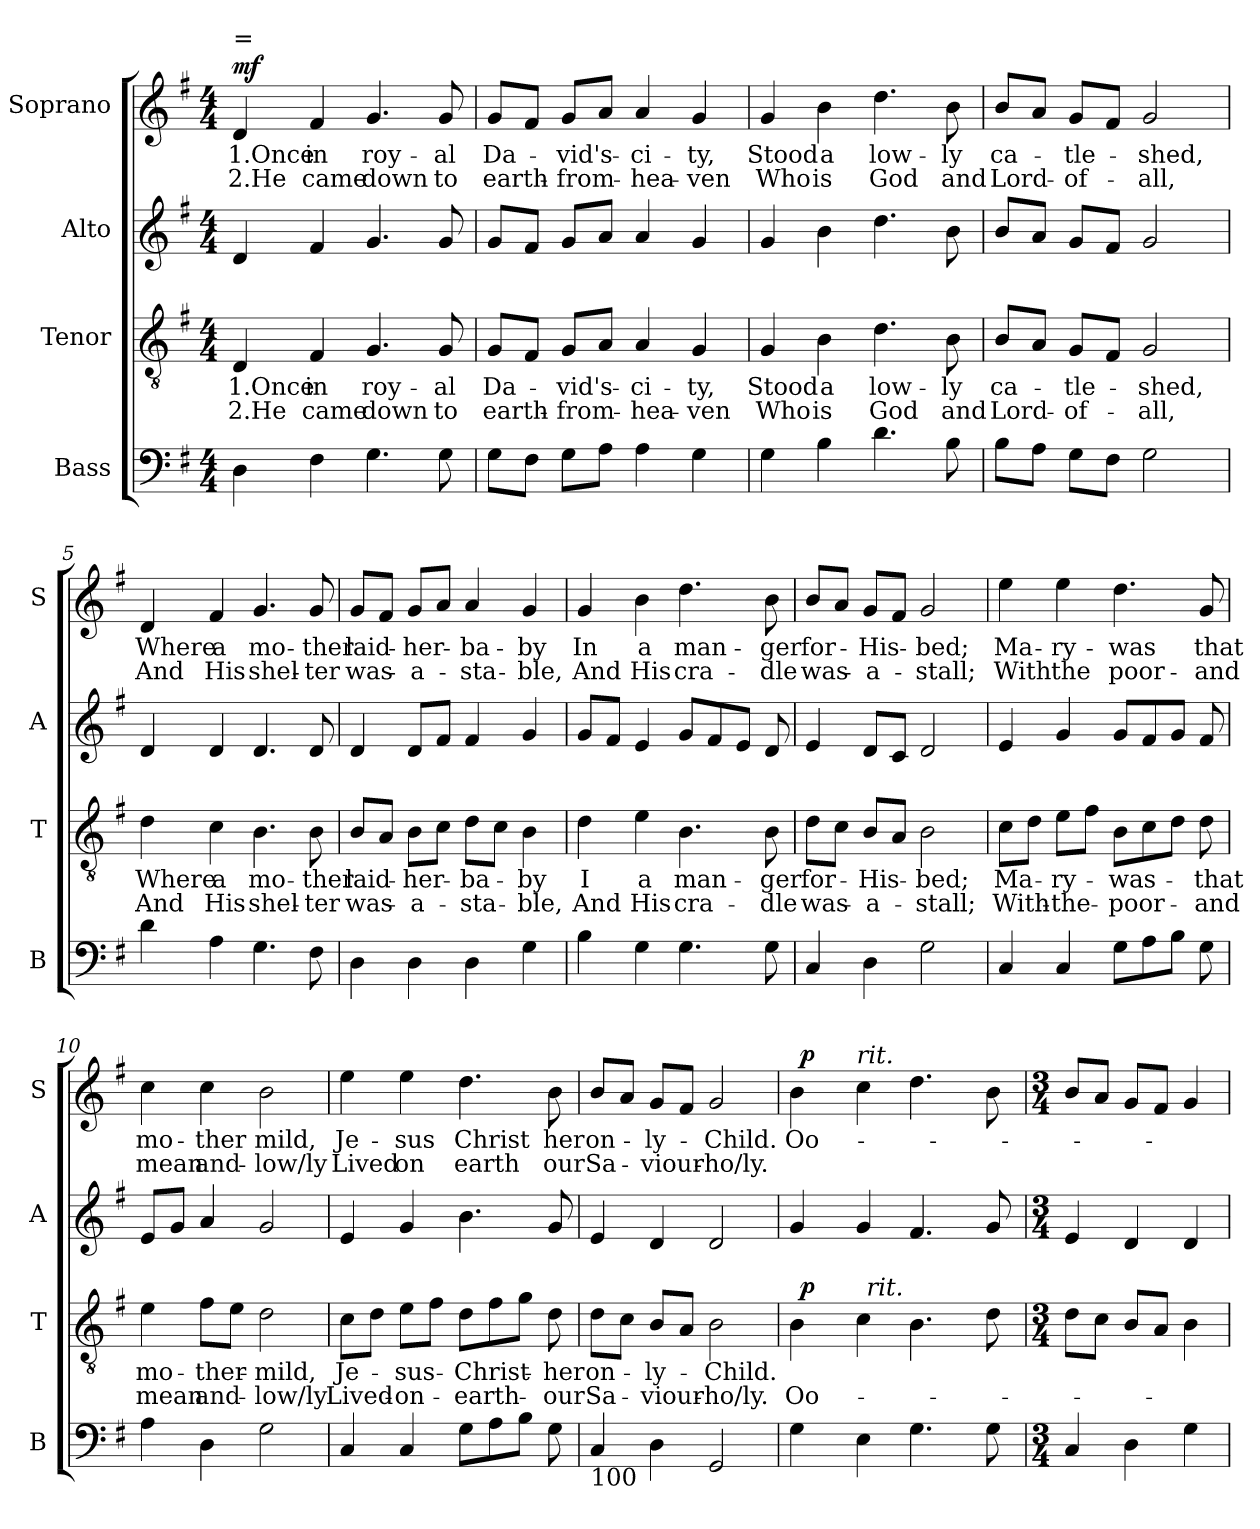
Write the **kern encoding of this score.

**kern	**kern	**text	**text	**dynam	**kern	**kern	**text	**text	**dynam
*part4	*part3	*part3	*part3	*part3	*part2	*part1	*part1	*part1	*part1
*staff4	*staff3	*staff3	*staff3	*staff3	*staff2	*staff1	*staff1	*staff1	*staff1
*I"Bass	*I"Tenor	*	*	*	*I"Alto	*I"Soprano	*	*	*
*I'B	*I'T	*	*	*	*I'A	*I'S	*	*	*
*clefF4	*clefGv2	*	*	*	*clefG2	*clefG2	*	*	*
*k[f#]	*k[f#]	*	*	*	*k[f#]	*k[f#]	*	*	*
*G:	*G:	*	*	*	*G:	*G:	*	*	*
*M4/4	*M4/4	*	*	*	*M4/4	*M4/4	*	*	*
=1	=1	=1	=1	=1	=1	=1	=1	=1	=1
!	!	!	!	!	!	!LO:TX:a:t==	!	!	!
!	!	!LO:LY:b	!LO:LY:b	!	!	!	!LO:LY:b	!LO:LY:b	!LO:DY:a
4D\	4D/	1.Once	2.He	.	4d/	4d/	1.Once	2.He	mf
!	!	!LO:LY:b	!LO:LY:b	!	!	!	!LO:LY:b	!LO:LY:b	!
4F#\	4F#/	in	came	.	4f#/	4f#/	in	came	.
!	!	!LO:LY:b	!LO:LY:b	!	!	!	!LO:LY:b	!LO:LY:b	!
4.G\	4.G/	roy-	down	.	4.g/	4.g/	roy-	down	.
!	!	!LO:LY:b	!LO:LY:b	!	!	!	!LO:LY:b	!LO:LY:b	!
8G\	8G/	-al	to	.	8g/	8g/	-al	to	.
=2	=2	=2	=2	=2	=2	=2	=2	=2	=2
!	!	!LO:LY:b	!LO:LY:b	!	!	!	!LO:LY:b	!LO:LY:b	!
8G\L	8G/L	Da-	earth-	.	8g/L	8g/L	Da-	earth-	.
8F#\J	8F#/J	.	.	.	8f#/J	8f#/J	.	.	.
!	!	!LO:LY:b	!LO:LY:b	!	!	!	!LO:LY:b	!LO:LY:b	!
8G\L	8G/L	-vid's-	-from-	.	8g/L	8g/L	-vid's-	-from-	.
8A\J	8A/J	.	.	.	8a/J	8a/J	.	.	.
!	!	!LO:LY:b	!LO:LY:b	!	!	!	!LO:LY:b	!LO:LY:b	!
4A\	4A/	-ci-	-hea-	.	4a/	4a/	-ci-	-hea-	.
!	!	!LO:LY:b	!LO:LY:b	!	!	!	!LO:LY:b	!LO:LY:b	!
4G\	4G/	-ty,	-ven	.	4g/	4g/	-ty,	-ven	.
=3	=3	=3	=3	=3	=3	=3	=3	=3	=3
!	!	!LO:LY:b	!LO:LY:b	!	!	!	!LO:LY:b	!LO:LY:b	!
4G\	4G/	Stood	Who	.	4g/	4g/	Stood	Who	.
!	!	!LO:LY:b	!LO:LY:b	!	!	!	!LO:LY:b	!LO:LY:b	!
4B\	4B\	a	is	.	4b\	4b\	a	is	.
!	!	!LO:LY:b	!LO:LY:b	!	!	!	!LO:LY:b	!LO:LY:b	!
4.d\	4.d\	low-	God	.	4.dd\	4.dd\	low-	God	.
!	!	!LO:LY:b	!LO:LY:b	!	!	!	!LO:LY:b	!LO:LY:b	!
8B\	8B\	-ly	and	.	8b\	8b\	-ly	and	.
=4	=4	=4	=4	=4	=4	=4	=4	=4	=4
!	!	!LO:LY:b	!LO:LY:b	!	!	!	!LO:LY:b	!LO:LY:b	!
8B\L	8B/L	ca-	Lord-	.	8b/L	8b/L	ca-	Lord-	.
8A\J	8A/J	.	.	.	8a/J	8a/J	.	.	.
!	!	!LO:LY:b	!LO:LY:b	!	!	!	!LO:LY:b	!LO:LY:b	!
8G\L	8G/L	-tle-	-of-	.	8g/L	8g/L	-tle-	-of-	.
8F#\J	8F#/J	.	.	.	8f#/J	8f#/J	.	.	.
!	!	!LO:LY:b	!LO:LY:b	!	!	!	!LO:LY:b	!LO:LY:b	!
2G\	2G/	-shed,	-all,	.	2g/	2g/	-shed,	-all,	.
!!LO:LB:g=z
=5	=5	=5	=5	=5	=5	=5	=5	=5	=5
!	!	!LO:LY:b	!LO:LY:b	!	!	!	!LO:LY:b	!LO:LY:b	!
4d\	4d\	Where	And	.	4d/	4d/	Where	And	.
!	!	!LO:LY:b	!LO:LY:b	!	!	!	!LO:LY:b	!LO:LY:b	!
4A\	4c\	a	His	.	4d/	4f#/	a	His	.
!	!	!LO:LY:b	!LO:LY:b	!	!	!	!LO:LY:b	!LO:LY:b	!
4.G\	4.B\	mo-	shel-	.	4.d/	4.g/	mo-	shel-	.
!	!	!LO:LY:b	!LO:LY:b	!	!	!	!LO:LY:b	!LO:LY:b	!
8F#\	8B\	-ther	-ter	.	8d/	8g/	-ther	-ter	.
=6	=6	=6	=6	=6	=6	=6	=6	=6	=6
!	!	!LO:LY:b	!LO:LY:b	!	!	!	!LO:LY:b	!LO:LY:b	!
4D\	8B/L	laid-	was-	.	4d/	8g/L	laid-	was-	.
.	8A/J	.	.	.	.	8f#/J	.	.	.
!	!	!LO:LY:b	!LO:LY:b	!	!	!	!LO:LY:b	!LO:LY:b	!
4D\	8B\L	-her-	-a-	.	8d/L	8g/L	-her-	-a-	.
.	8c\J	.	.	.	8f#/J	8a/J	.	.	.
!	!	!LO:LY:b	!LO:LY:b	!	!	!	!LO:LY:b	!LO:LY:b	!
4D\	8d\L	-ba-	-sta-	.	4f#/	4a/	-ba-	-sta-	.
.	8c\J	.	.	.	.	.	.	.	.
!	!	!LO:LY:b	!LO:LY:b	!	!	!	!LO:LY:b	!LO:LY:b	!
4G\	4B\	-by	-ble,	.	4g/	4g/	-by	-ble,	.
=7	=7	=7	=7	=7	=7	=7	=7	=7	=7
!	!	!LO:LY:b	!LO:LY:b	!	!	!	!LO:LY:b	!LO:LY:b	!
4B\	4d\	I	And	.	8g/L	4g/	In	And	.
.	.	.	.	.	8f#/J	.	.	.	.
!	!	!LO:LY:b	!LO:LY:b	!	!	!	!LO:LY:b	!LO:LY:b	!
4G\	4e\	a	His	.	4e/	4b\	a	His	.
!	!	!LO:LY:b	!LO:LY:b	!	!	!	!LO:LY:b	!LO:LY:b	!
4.G\	4.B\	man-	cra-	.	8g/L	4.dd\	man-	cra-	.
.	.	.	.	.	8f#/	.	.	.	.
.	.	.	.	.	8e/J	.	.	.	.
!	!	!LO:LY:b	!LO:LY:b	!	!	!	!LO:LY:b	!LO:LY:b	!
8G\	8B\	-ger	-dle	.	8d/	8b\	-ger	-dle	.
=8	=8	=8	=8	=8	=8	=8	=8	=8	=8
!	!	!LO:LY:b	!LO:LY:b	!	!	!	!LO:LY:b	!LO:LY:b	!
4C/	8d\L	for-	was-	.	4e/	8b/L	for-	was-	.
.	8c\J	.	.	.	.	8a/J	.	.	.
!	!	!LO:LY:b	!LO:LY:b	!	!	!	!LO:LY:b	!LO:LY:b	!
4D\	8B/L	-His-	-a-	.	8d/L	8g/L	-His-	-a-	.
.	8A/J	.	.	.	8c/J	8f#/J	.	.	.
!	!	!LO:LY:b	!LO:LY:b	!	!	!	!LO:LY:b	!LO:LY:b	!
2G\	2B\	-bed;	-stall;	.	2d/	2g/	-bed;	-stall;	.
!!LO:PB:g=z
=9	=9	=9	=9	=9	=9	=9	=9	=9	=9
!	!	!LO:LY:b	!LO:LY:b	!	!	!	!LO:LY:b	!LO:LY:b	!
4C/	8c\L	Ma-	With-	.	4e/	4ee\	Ma-	With	.
.	8d\J	.	.	.	.	.	.	.	.
!	!	!LO:LY:b	!LO:LY:b	!	!	!	!LO:LY:b	!LO:LY:b	!
4C/	8e\L	-ry-	-the-	.	4g/	4ee\	-ry-	the	.
.	8f#\J	.	.	.	.	.	.	.	.
!	!	!LO:LY:b	!LO:LY:b	!	!	!	!LO:LY:b	!LO:LY:b	!
8G\L	8B\L	-was-	-poor-	.	8g/L	4.dd\	-was	poor-	.
8A\	8c\	.	.	.	8f#/	.	.	.	.
8B\J	8d\J	.	.	.	8g/J	.	.	.	.
!	!	!LO:LY:b	!LO:LY:b	!	!	!	!LO:LY:b	!LO:LY:b	!
8G\	8d\	-that	-and	.	8f#/	8g/	that	-and	.
=10	=10	=10	=10	=10	=10	=10	=10	=10	=10
!	!	!LO:LY:b	!LO:LY:b	!	!	!	!LO:LY:b	!LO:LY:b	!
4A\	4e\	mo-	mean	.	8e/L	4cc\	mo-	mean	.
.	.	.	.	.	8g/J	.	.	.	.
!	!	!LO:LY:b	!LO:LY:b	!	!	!	!LO:LY:b	!LO:LY:b	!
4D\	8f#\L	-ther-	and-	.	4a/	4cc\	-ther	and-	.
.	8e\J	.	.	.	.	.	.	.	.
!	!	!LO:LY:b	!LO:LY:b	!	!	!	!LO:LY:b	!LO:LY:b	!
2G\	2d\	-mild,	-low/ly	.	2g/	2b\	mild,	-low/ly	.
=11	=11	=11	=11	=11	=11	=11	=11	=11	=11
!	!	!LO:LY:b	!LO:LY:b	!	!	!	!LO:LY:b	!LO:LY:b	!
4C/	8c\L	Je-	Lived-	.	4e/	4ee\	Je-	Lived	.
.	8d\J	.	.	.	.	.	.	.	.
!	!	!LO:LY:b	!LO:LY:b	!	!	!	!LO:LY:b	!LO:LY:b	!
4C/	8e\L	-sus-	-on-	.	4g/	4ee\	-sus	on	.
.	8f#\J	.	.	.	.	.	.	.	.
!	!	!LO:LY:b	!LO:LY:b	!	!	!	!LO:LY:b	!LO:LY:b	!
8G\L	8d\L	-Christ-	-earth-	.	4.b\	4.dd\	Christ	earth	.
8A\	8f#\	.	.	.	.	.	.	.	.
8B\J	8g\J	.	.	.	.	.	.	.	.
!	!	!LO:LY:b	!LO:LY:b	!	!	!	!LO:LY:b	!LO:LY:b	!
8G\	8d\	-her	-our	.	8g/	8b\	her	our	.
=12	=12	=12	=12	=12	=12	=12	=12	=12	=12
!LO:TX:b:t=100	!	!	!	!	!	!	!	!	!
!	!	!LO:LY:b	!LO:LY:b	!	!	!	!LO:LY:b	!LO:LY:b	!
4C/	8d\L	on-	Sa-	.	4e/	8b/L	on-	Sa-	.
.	8c\J	.	.	.	.	8a/J	.	.	.
!	!	!LO:LY:b	!LO:LY:b	!	!	!	!LO:LY:b	!LO:LY:b	!
4D\	8B/L	-ly-	-viour-	.	4d/	8g/L	-ly-	-viour-	.
.	8A/J	.	.	.	.	8f#/J	.	.	.
!	!	!LO:LY:b	!LO:LY:b	!	!	!	!LO:LY:b	!LO:LY:b	!
2GG/	2B\	-Child.	-ho/ly.	.	2d/	2g/	-Child.	-ho/ly.	.
!!LO:LB:g=z
=13	=13	=13	=13	=13	=13	=13	=13	=13	=13
!	!	!	!	!	!	!LO:TX:a:t=Bridge after Vs. 2	!	!	!
!	!	!	!LO:LY:b	!	!	!	!LO:LY:b	!	!
*	*^	*	*	*	*	*^	*	*	*
*	*	*^	*	*	*	*	*	*	*	*	*
4G\	4B\	48ryy	6ryy	.	Oo-	.	4g/	4b\	48ryy	Oo-	.	.
!	!	!	!	!	!	!LO:DY:a	!	!	!	!	!	!LO:DY:a
.	.	3%2ryy	.	.	.	p	.	.	3%2ryy	.	.	p
.	.	.	12ryy	.	.	.	.	.	.	.	.	.
!	!	!	!	!	!	!	!	!LO:TX:a:i:t=rit.	!	!	!	!
4E\	4c\	.	48ryy	.	.	.	4g/	4cc\	.	.	.	.
!	!	!	!LO:TX:a:i:t=rit.	!	!	!	!	!	!	!	!	!
.	.	.	3%2ryy	.	.	.	.	.	.	.	.	.
4.G\	4.B\	.	.	.	.	.	4.f#/	4.dd\	.	.	.	.
.	.	6...ryy	.	.	.	.	.	.	6...ryy	.	.	.
8G\	8d\	.	.	.	.	.	8g/	8b\	.	.	.	.
.	.	.	24.ryy	.	.	.	.	.	.	.	.	.
*	*v	*v	*v	*	*	*	*	*v	*v	*	*	*
=14	=14	=14	=14	=14	=14	=14	=14	=14	=14
*M3/4	*M3/4	*	*	*	*M3/4	*M3/4	*	*	*
4C/	8d\L	.	.	.	4e/	8b/L	.	.	.
.	8c\J	.	.	.	.	8a/J	.	.	.
4D\	8B/L	.	.	.	4d/	8g/L	.	.	.
.	8A/J	.	.	.	.	8f#/J	.	.	.
4G\	4B\	.	.	.	4d/	4g/	.	.	.
=	=	=	=	=	=	=	=	=	=
*-	*-	*-	*-	*-	*-	*-	*-	*-	*-
